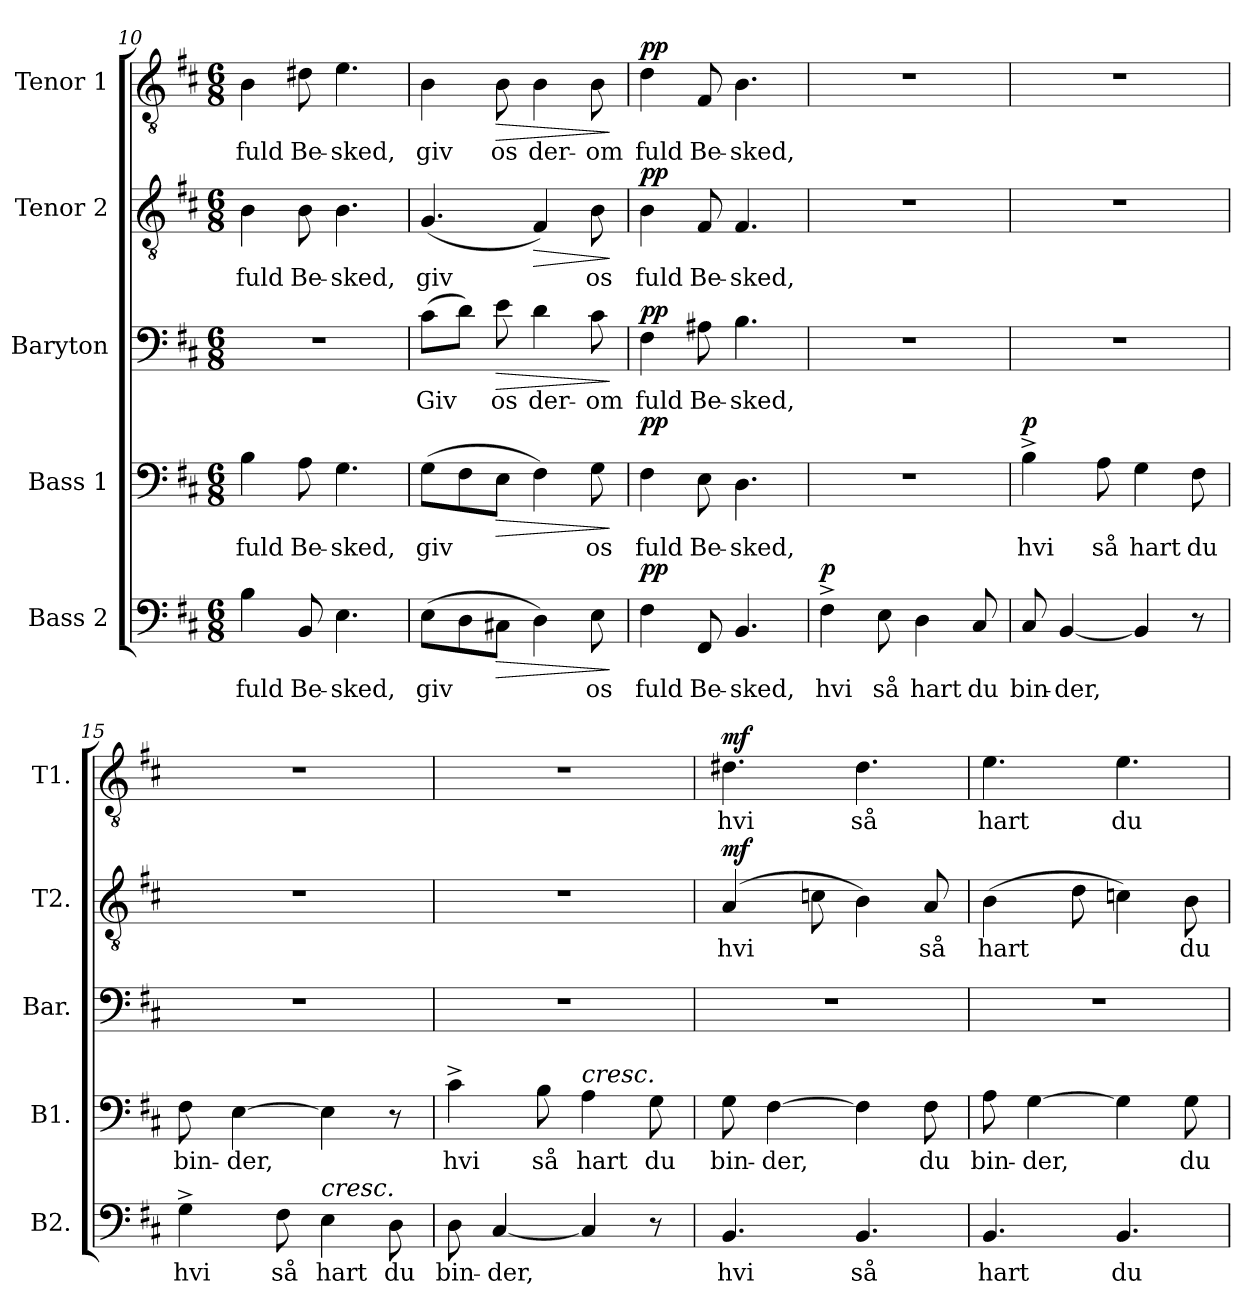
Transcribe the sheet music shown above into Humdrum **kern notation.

**kern	**text	**dynam	**kern	**text	**dynam	**kern	**text	**dynam	**kern	**text	**dynam	**kern	**text	**dynam
*part5	*part5	*part5	*part4	*part4	*part4	*part3	*part3	*part3	*part2	*part2	*part2	*part1	*part1	*part1
*staff5	*staff5	*staff5	*staff4	*staff4	*staff4	*staff3	*staff3	*staff3	*staff2	*staff2	*staff2	*staff1	*staff1	*staff1
*I"Bass 2	*	*	*I"Bass 1	*	*	*I"Baryton	*	*	*I"Tenor 2	*	*	*I"Tenor 1	*	*
*I'B2.	*	*	*I'B1.	*	*	*I'Bar.	*	*	*I'T2.	*	*	*I'T1.	*	*
*clefF4	*	*	*clefF4	*	*	*clefF4	*	*	*clefGv2	*	*	*clefGv2	*	*
*k[f#c#]	*	*	*k[f#c#]	*	*	*k[f#c#]	*	*	*k[f#c#]	*	*	*k[f#c#]	*	*
*D:	*	*	*D:	*	*	*D:	*	*	*D:	*	*	*D:	*	*
*M6/8	*	*	*M6/8	*	*	*M6/8	*	*	*M6/8	*	*	*M6/8	*	*
=10	=10	=10	=10	=10	=10	=10	=10	=10	=10	=10	=10	=10	=10	=10
!	!LO:LY:b	!	!	!LO:LY:b	!	!	!	!	!	!LO:LY:b	!	!	!LO:LY:b	!
4B\	fuld	.	4B\	fuld	.	2.r	.	.	4B\	fuld	.	4B\	fuld	.
!	!LO:LY:b	!	!	!LO:LY:b	!	!	!	!	!	!LO:LY:b	!	!	!LO:LY:b	!
8BB/	Be-	.	8A\	Be-	.	.	.	.	8B\	Be-	.	8d#X\	Be-	.
!	!LO:LY:b	!	!	!LO:LY:b	!	!	!	!	!	!LO:LY:b	!	!	!LO:LY:b	!
4.E\	-sked,	.	4.G\	-sked,	.	.	.	.	4.B\	-sked,	.	4.e\	-sked,	.
=11	=11	=11	=11	=11	=11	=11	=11	=11	=11	=11	=11	=11	=11	=11
!	!LO:LY:b	!	!	!LO:LY:b	!	!	!LO:LY:b	!	!	!LO:LY:b	!	!	!LO:LY:b	!
(>8E\L	giv	.	(>8G\L	giv	.	(>8c#\L	Giv	.	(>4.G/	giv	.	4B\	giv	.
8D\	.	.	8F#\	.	.	8d\J)	.	.	.	.	.	.	.	.
!	!	!LO:HP:b	!	!	!LO:HP:b	!	!LO:LY:b	!LO:HP:b	!	!	!	!	!LO:LY:b	!LO:HP:b
8C#X\J	.	>	8E\J	.	>	8e\	os	>	.	.	.	8B\	os	>
!	!	!	!	!	!	!	!LO:LY:b	!	!	!	!LO:HP:b	!	!LO:LY:b	!
4D\)	.	.	4F#\)	.	.	4d\	der-	.	4F#/)	.	>	4B\	der-	.
!	!LO:LY:b	!	!	!LO:LY:b	!	!	!LO:LY:b	!	!	!LO:LY:b	!	!	!LO:LY:b	!
8E\	os	.	8G\	os	.	8c#\	-om	.	8B\	os	.	8B\	-om	.
.	.	]	.	.	]	.	.	]	.	.	]	.	.	]
=12	=12	=12	=12	=12	=12	=12	=12	=12	=12	=12	=12	=12	=12	=12
!	!LO:LY:b	!LO:DY:a	!	!LO:LY:b	!LO:DY:a	!	!LO:LY:b	!LO:DY:a	!	!LO:LY:b	!LO:DY:a	!	!LO:LY:b	!LO:DY:a
4F#\	fuld	pp	4F#\	fuld	pp	4F#\	fuld	pp	4B\	fuld	pp	4d\	fuld	pp
!	!LO:LY:b	!	!	!LO:LY:b	!	!	!LO:LY:b	!	!	!LO:LY:b	!	!	!LO:LY:b	!
8FF#/	Be-	.	8E\	Be-	.	8A#X\	Be-	.	8F#/	Be-	.	8F#/	Be-	.
!	!LO:LY:b	!	!	!LO:LY:b	!	!	!LO:LY:b	!	!	!LO:LY:b	!	!	!LO:LY:b	!
4.BB/	-sked,	.	4.D\	-sked,	.	4.B\	-sked,	.	4.F#/	-sked,	.	4.B\	-sked,	.
!!LO:PB:g=z
=13	=13	=13	=13	=13	=13	=13	=13	=13	=13	=13	=13	=13	=13	=13
!	!LO:LY:b	!LO:DY:a	!	!	!	!	!	!	!	!	!	!	!	!
4F#^\	hvi	p	2.r	.	.	2.r	.	.	2.r	.	.	2.r	.	.
!	!LO:LY:b	!	!	!	!	!	!	!	!	!	!	!	!	!
8E\	så	.	.	.	.	.	.	.	.	.	.	.	.	.
!	!LO:LY:b	!	!	!	!	!	!	!	!	!	!	!	!	!
4D\	hart	.	.	.	.	.	.	.	.	.	.	.	.	.
!	!LO:LY:b	!	!	!	!	!	!	!	!	!	!	!	!	!
8C#/	du	.	.	.	.	.	.	.	.	.	.	.	.	.
=14	=14	=14	=14	=14	=14	=14	=14	=14	=14	=14	=14	=14	=14	=14
!	!LO:LY:b	!	!	!LO:LY:b	!LO:DY:a	!	!	!	!	!	!	!	!	!
8C#/	bin-	.	4B^\	hvi	p	2.r	.	.	2.r	.	.	2.r	.	.
!	!LO:LY:b	!	!	!	!	!	!	!	!	!	!	!	!	!
[4BB/	-der,	.	.	.	.	.	.	.	.	.	.	.	.	.
!	!	!	!	!LO:LY:b	!	!	!	!	!	!	!	!	!	!
.	.	.	8A\	så	.	.	.	.	.	.	.	.	.	.
!	!	!	!	!LO:LY:b	!	!	!	!	!	!	!	!	!	!
4BB/]	.	.	4G\	hart	.	.	.	.	.	.	.	.	.	.
!	!	!	!	!LO:LY:b	!	!	!	!	!	!	!	!	!	!
8r	.	.	8F#\	du	.	.	.	.	.	.	.	.	.	.
=15	=15	=15	=15	=15	=15	=15	=15	=15	=15	=15	=15	=15	=15	=15
!	!LO:LY:b	!	!	!LO:LY:b	!	!	!	!	!	!	!	!	!	!
4G^\	hvi	.	8F#\	bin-	.	2.r	.	.	2.r	.	.	2.r	.	.
!	!	!	!	!LO:LY:b	!	!	!	!	!	!	!	!	!	!
.	.	.	[4E\	-der,	.	.	.	.	.	.	.	.	.	.
!	!LO:LY:b	!	!	!	!	!	!	!	!	!	!	!	!	!
8F#\	så	.	.	.	.	.	.	.	.	.	.	.	.	.
!LO:TX:a:i:t=cresc.	!	!	!	!	!	!	!	!	!	!	!	!	!	!
!	!LO:LY:b	!	!	!	!	!	!	!	!	!	!	!	!	!
4E\	hart	.	4E\]	.	.	.	.	.	.	.	.	.	.	.
!	!LO:LY:b	!	!	!	!	!	!	!	!	!	!	!	!	!
8D\	du	.	8r	.	.	.	.	.	.	.	.	.	.	.
=16	=16	=16	=16	=16	=16	=16	=16	=16	=16	=16	=16	=16	=16	=16
!	!LO:LY:b	!	!	!LO:LY:b	!	!	!	!	!	!	!	!	!	!
8D\	bin-	.	4c#^\	hvi	.	2.r	.	.	2.r	.	.	2.r	.	.
!	!LO:LY:b	!	!	!	!	!	!	!	!	!	!	!	!	!
[4C#/	-der,	.	.	.	.	.	.	.	.	.	.	.	.	.
!	!	!	!	!LO:LY:b	!	!	!	!	!	!	!	!	!	!
.	.	.	8B\	så	.	.	.	.	.	.	.	.	.	.
!	!	!	!LO:TX:a:i:t=cresc.	!	!	!	!	!	!	!	!	!	!	!
!	!	!	!	!LO:LY:b	!	!	!	!	!	!	!	!	!	!
4C#/]	.	.	4A\	hart	.	.	.	.	.	.	.	.	.	.
!	!	!	!	!LO:LY:b	!	!	!	!	!	!	!	!	!	!
8r	.	.	8G\	du	.	.	.	.	.	.	.	.	.	.
=17	=17	=17	=17	=17	=17	=17	=17	=17	=17	=17	=17	=17	=17	=17
!	!LO:LY:b	!	!	!LO:LY:b	!	!	!	!	!	!LO:LY:b	!LO:DY:a	!	!LO:LY:b	!LO:DY:a
4.BB/	hvi	.	8G\	bin-	.	2.r	.	.	(>4A/	hvi	mf	4.d#X\	hvi	mf
!	!	!	!	!LO:LY:b	!	!	!	!	!	!	!	!	!	!
.	.	.	[4F#\	-der,	.	.	.	.	.	.	.	.	.	.
.	.	.	.	.	.	.	.	.	8cn\	.	.	.	.	.
!	!LO:LY:b	!	!	!	!	!	!	!	!	!	!	!	!LO:LY:b	!
4.BB/	så	.	4F#\]	.	.	.	.	.	4B\)	.	.	4.d#\	så	.
!	!	!	!	!LO:LY:b	!	!	!	!	!	!LO:LY:b	!	!	!	!
.	.	.	8F#\	du	.	.	.	.	8A/	så	.	.	.	.
=18	=18	=18	=18	=18	=18	=18	=18	=18	=18	=18	=18	=18	=18	=18
!	!LO:LY:b	!	!	!LO:LY:b	!	!	!	!	!	!LO:LY:b	!	!	!LO:LY:b	!
4.BB/	hart	.	8A\	bin-	.	2.r	.	.	(>4B\	hart	.	4.e\	hart	.
!	!	!	!	!LO:LY:b	!	!	!	!	!	!	!	!	!	!
.	.	.	[4G\	-der,	.	.	.	.	.	.	.	.	.	.
.	.	.	.	.	.	.	.	.	8d\	.	.	.	.	.
!	!LO:LY:b	!	!	!	!	!	!	!	!	!	!	!	!LO:LY:b	!
4.BB/	du	.	4G\]	.	.	.	.	.	4cn\)	.	.	4.e\	du	.
!	!	!	!	!LO:LY:b	!	!	!	!	!	!LO:LY:b	!	!	!	!
.	.	.	8G\	du	.	.	.	.	8B\	du	.	.	.	.
=	=	=	=	=	=	=	=	=	=	=	=	=	=	=
*-	*-	*-	*-	*-	*-	*-	*-	*-	*-	*-	*-	*-	*-	*-
